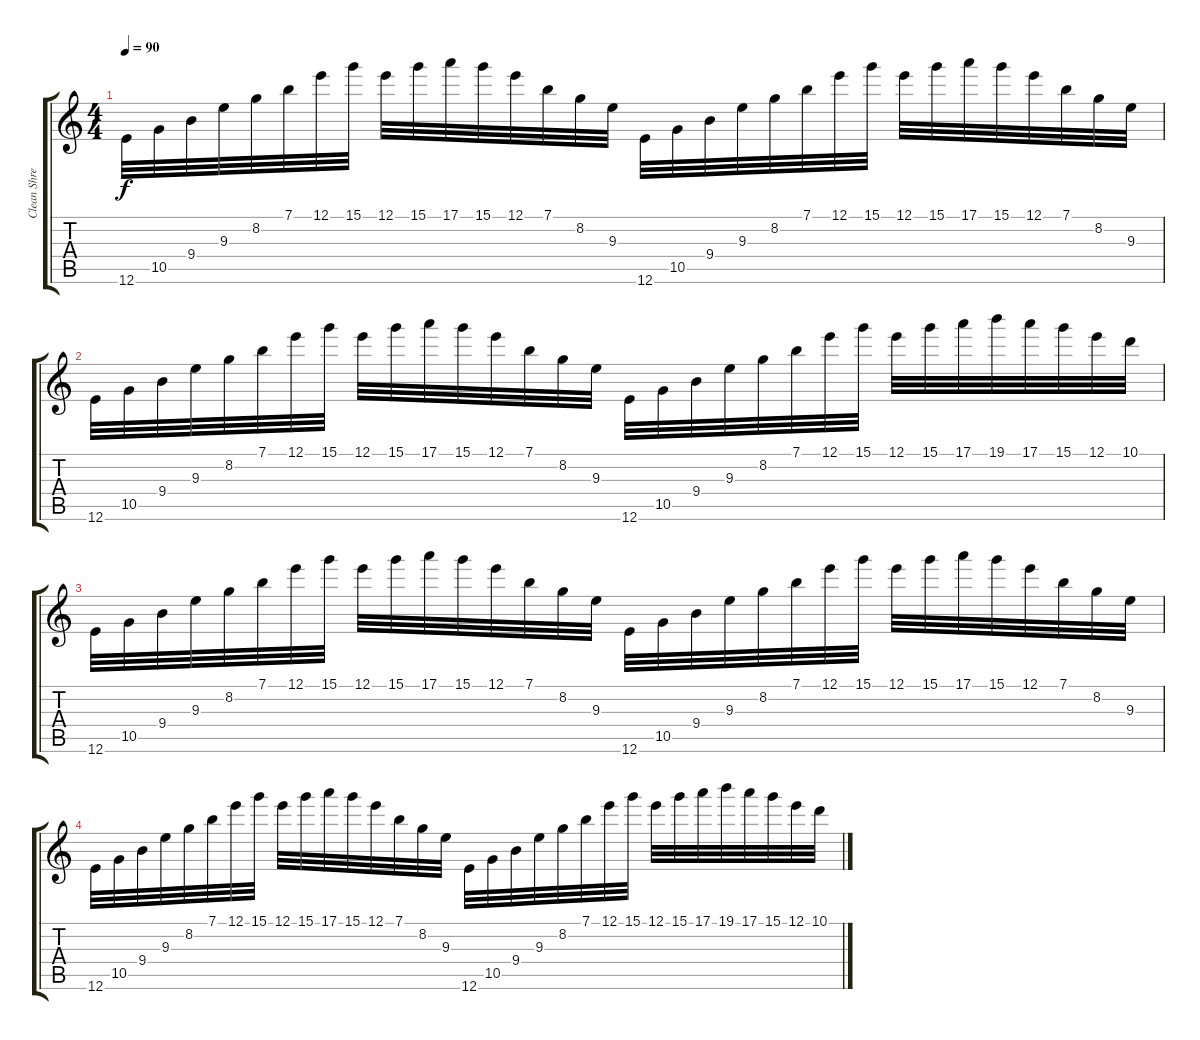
\track ("Clean Shredathon" "Clean Shre") {instrument electricguitarjazz}
\staff {score tabs}
\tuning (E4 B3 G3 D3 A2 E2) {hide}
\ts (4 4)
\tempo 90
\clef g2
\ks c
12.6.32{dy f volume 12 balance 16 instrument lead1square} 10.5.32 9.4.32 9.3.32 8.2.32 7.1.32 12.1.32 15.1.32 12.1.32 15.1.32 17.1.32 15.1.32 12.1.32 7.1.32 8.2.32 9.3.32 12.6.32 10.5.32 9.4.32 9.3.32 8.2.32 7.1.32 12.1.32 15.1.32 12.1.32 15.1.32 17.1.32 15.1.32 12.1.32 7.1.32 8.2.32 9.3.32 |
12.6.32 10.5.32 9.4.32 9.3.32 8.2.32 7.1.32 12.1.32 15.1.32 12.1.32 15.1.32 17.1.32 15.1.32 12.1.32 7.1.32 8.2.32 9.3.32 12.6.32 10.5.32 9.4.32 9.3.32 8.2.32 7.1.32 12.1.32 15.1.32 12.1.32 15.1.32 17.1.32 19.1.32 17.1.32 15.1.32 12.1.32 10.1.32 |
12.6.32 10.5.32 9.4.32 9.3.32 8.2.32 7.1.32 12.1.32 15.1.32 12.1.32 15.1.32 17.1.32 15.1.32 12.1.32 7.1.32 8.2.32 9.3.32 12.6.32 10.5.32 9.4.32 9.3.32 8.2.32 7.1.32 12.1.32 15.1.32 12.1.32 15.1.32 17.1.32 15.1.32 12.1.32 7.1.32 8.2.32 9.3.32 |
12.6.32 10.5.32 9.4.32 9.3.32 8.2.32 7.1.32 12.1.32 15.1.32 12.1.32 15.1.32 17.1.32 15.1.32 12.1.32 7.1.32 8.2.32 9.3.32 12.6.32 10.5.32 9.4.32 9.3.32 8.2.32 7.1.32 12.1.32 15.1.32 12.1.32 15.1.32 17.1.32 19.1.32 17.1.32 15.1.32 12.1.32 10.1.32
